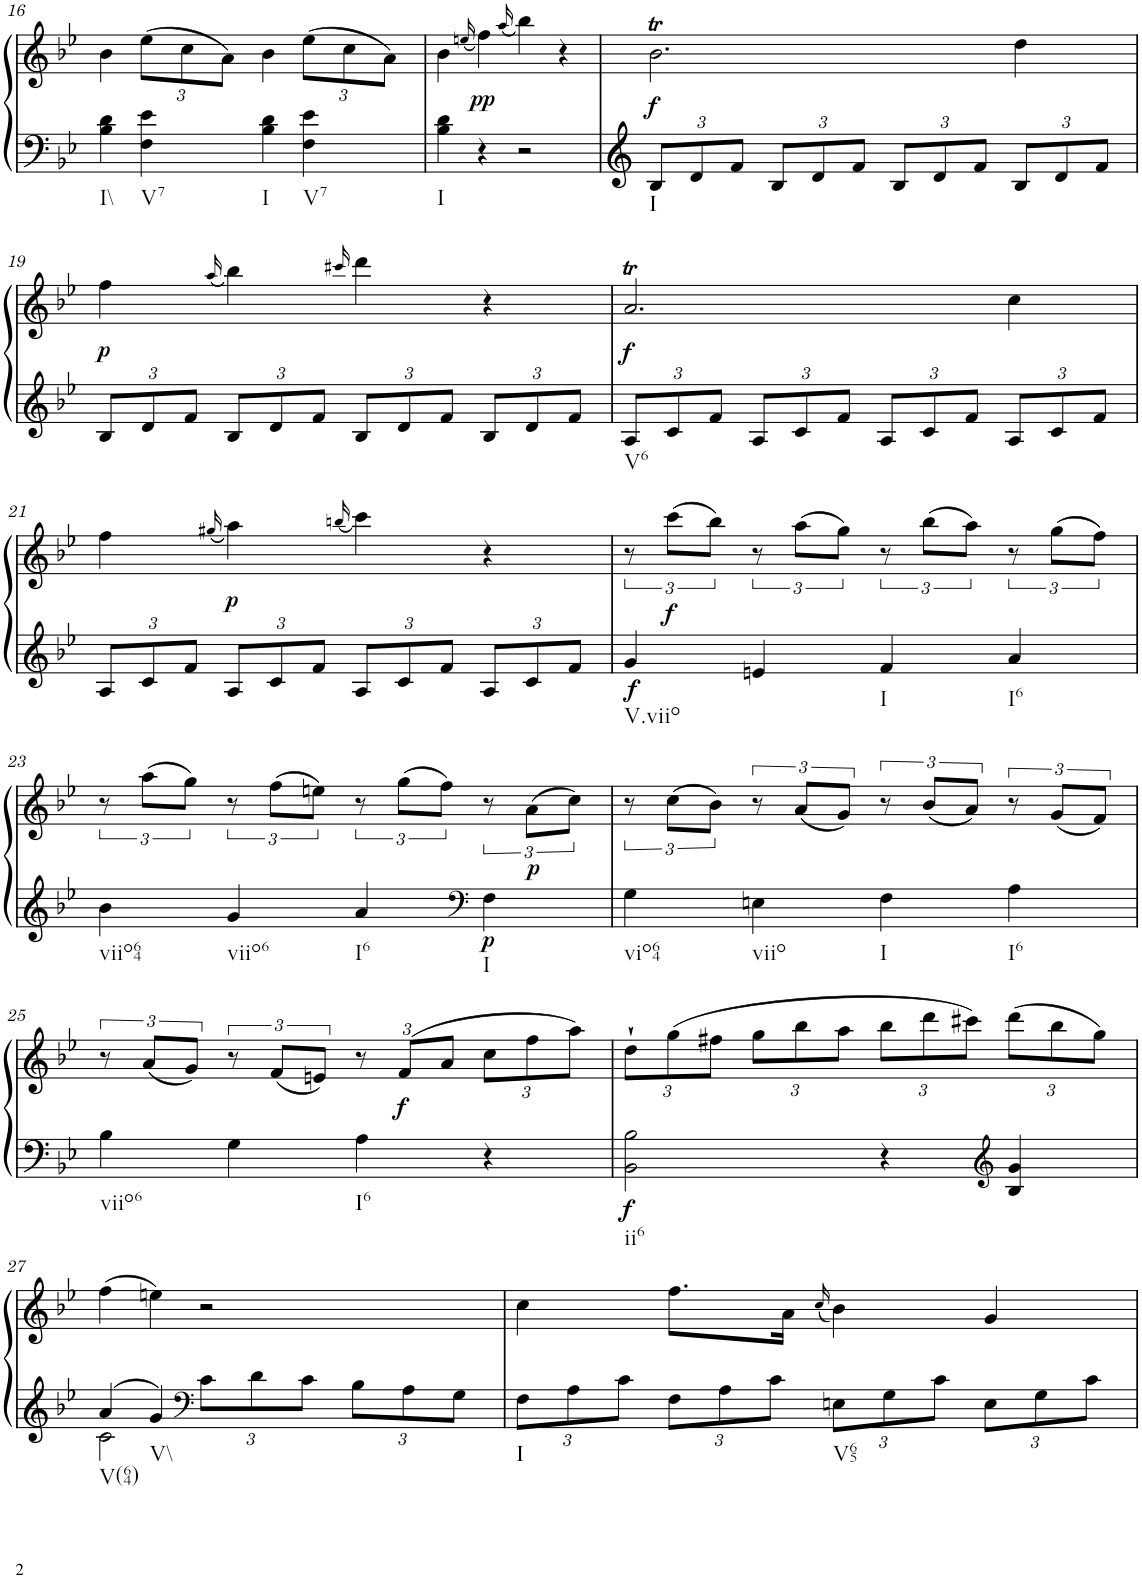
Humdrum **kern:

**kern	**kern	**dynam
*part1	*part1	*part1
*staff2	*staff1	*staff1/2
*I"Klavier linke Hand	*	*
!!LO:PB:g=z
*clefF4	*clefG2	*
*k[b-e-]	*k[b-e-]	*
*M2/2	*M2/2	*
*met(c|)	*met(c|)	*
=16	=16	=16
!LO:TX:b:t=I\\	!	!
4B-\ 4d\	4b-\	.
*	*Xbrackettup	*
!LO:TX:b:t=V7	!	!
4F\ 4e-\	(12ee-\L	.
.	12cc\	.
.	12a\J)	.
!LO:TX:b:t=I	!	!
4B-\ 4d\	4b-\	.
!LO:TX:b:t=V7	!	!
4F\ 4e-\	(12ee-\L	.
.	12cc\	.
.	12a\J)	.
=17	=17	=17
!LO:TX:b:t=I	!	!
4B-\ 4d\	4b-\	.
.	(16qeen/	.
!	!	!LO:DY:b
4r	4ff\)	pp
.	(16qaa/	.
2r	4bb-\)	.
.	4r	.
=18	=18	=18
*Xbrackettup	*	*
!LO:TX:b:t=I	!	!
!	!	!LO:DY:b
12B-/L	2.b-T\	f
12d/	.	.
12f/J	.	.
12B-/L	.	.
12d/	.	.
12f/J	.	.
12B-/L	.	.
12d/	.	.
12f/J	.	.
12B-/L	4dd\	.
12d/	.	.
12f/J	.	.
!!LO:LB:g=z
=19	=19	=19
!	!	!LO:DY:b
12B-/L	4ff\	p
12d/	.	.
12f/J	.	.
.	(16qaa/	.
12B-/L	4bb-\)	.
12d/	.	.
12f/J	.	.
.	16qccc#X/	.
12B-/L	4ddd\	.
12d/	.	.
12f/J	.	.
12B-/L	4r	.
12d/	.	.
12f/J	.	.
=20	=20	=20
!LO:TX:b:t=V6	!	!
!	!	!LO:DY:b
12A/L	2.at/	f
12c/	.	.
12f/J	.	.
12A/L	.	.
12c/	.	.
12f/J	.	.
12A/L	.	.
12c/	.	.
12f/J	.	.
12A/L	4cc\	.
12c/	.	.
12f/J	.	.
!!LO:LB:g=z
=21	=21	=21
12A/L	4ff\	.
12c/	.	.
12f/J	.	.
.	(16qgg#X/	.
!	!	!LO:DY:b
12A/L	4aa\)	p
12c/	.	.
12f/J	.	.
.	(16qbbn/	.
12A/L	4ccc\)	.
12c/	.	.
12f/J	.	.
12A/L	4r	.
12c/	.	.
12f/J	.	.
=22	=22	=22
*	*brackettup	*
!LO:TX:b:t=V.viio	!	!
!	!	!LO:DY:b=2
4g/	12r	f
!	!	!LO:DY:b
.	(12ccc\L	f
.	12bb-\J)	.
4en/	12r	.
.	(12aa\L	.
.	12gg\J)	.
!LO:TX:b:t=I	!	!
4f/	12r	.
.	(12bb-\L	.
.	12aa\J)	.
!LO:TX:b:t=I6	!	!
4a/	12r	.
.	(12gg\L	.
.	12ff\J)	.
!!LO:LB:g=z
=23	=23	=23
!LO:TX:b:t=viio64	!	!
4b-\	12r	.
.	(12aa\L	.
.	12gg\J)	.
!LO:TX:b:t=viio6	!	!
4g/	12r	.
.	(12ff\L	.
.	12een\J)	.
!LO:TX:b:t=I6	!	!
4a/	12r	.
.	(12gg\L	.
.	12ff\J)	.
*clefF4	*	*
!LO:TX:b:t=I	!	!
!	!	!LO:DY:b=2
!	!	!LO:DY:n=1:a=2
4F\	12r	p p
.	(12a\L	.
.	12cc\J)	.
=24	=24	=24
!LO:TX:b:t=vio64	!	!
4G\	12r	.
.	(12cc\L	.
.	12b-\J)	.
!LO:TX:b:t=viio	!	!
4En\	12r	.
.	(12a/L	.
.	12g/J)	.
!LO:TX:b:t=I	!	!
4F\	12r	.
.	(12b-/L	.
.	12a/J)	.
!LO:TX:b:t=I6	!	!
4A\	12r	.
.	(12g/L	.
.	12f/J)	.
!!LO:LB:g=z
=25	=25	=25
!LO:TX:b:t=viio6	!	!
4B-\	12r	.
.	(12a/L	.
.	12g/J)	.
4G\	12r	.
.	(12f/L	.
.	12en/J)	.
*	*Xbrackettup	*
!LO:TX:b:t=I6	!	!
4A\	12r	.
!	!	!LO:DY:b
.	(12f/L	f
.	12a/J	.
4r	12cc\L	.
.	12ff\	.
.	12aa\J)	.
=26	=26	=26
!LO:TX:b:t=ii6	!	!
!	!	!LO:DY:b=2
2BB-\ 2B-\	12dd`\L	f
.	(12gg\	.
.	12ff#X\J	.
.	12gg\L	.
.	12bb-\	.
.	12aa\J	.
4r	12bb-\L	.
.	12ddd\	.
.	12ccc#X\J)	.
*clefG2	*	*
4B-/ 4g/	(12ddd\L	.
.	12bb-\	.
.	12gg\J)	.
!!LO:LB:g=z
=27	=27	=27
*^	*	*
!LO:TX:b:t=V(64)	!	!	!
4a/	2c\	(4ff\	.
!LO:TX:b:t=V\\	!	!	!
4g/	.	4een\)	.
*clefF4	*	*	*
12c\L	2ryy	2r	.
12d\	.	.	.
12c\J	.	.	.
12B-\L	.	.	.
12A\	.	.	.
12G\J	.	.	.
*v	*v	*	*
=28	=28	=28
!LO:TX:b:t=I	!	!
12F\L	4cc\	.
12A\	.	.
12c\J	.	.
12F\L	8.ff\L	.
12A\	.	.
12c\J	.	.
.	16a\Jk	.
.	(16qcc/	.
!LO:TX:b:t=V65	!	!
12En\L	4b-\)	.
12G\	.	.
12c\J	.	.
12E\L	4g/	.
12G\	.	.
12c\J	.	.
=	=	=
*-	*-	*-
